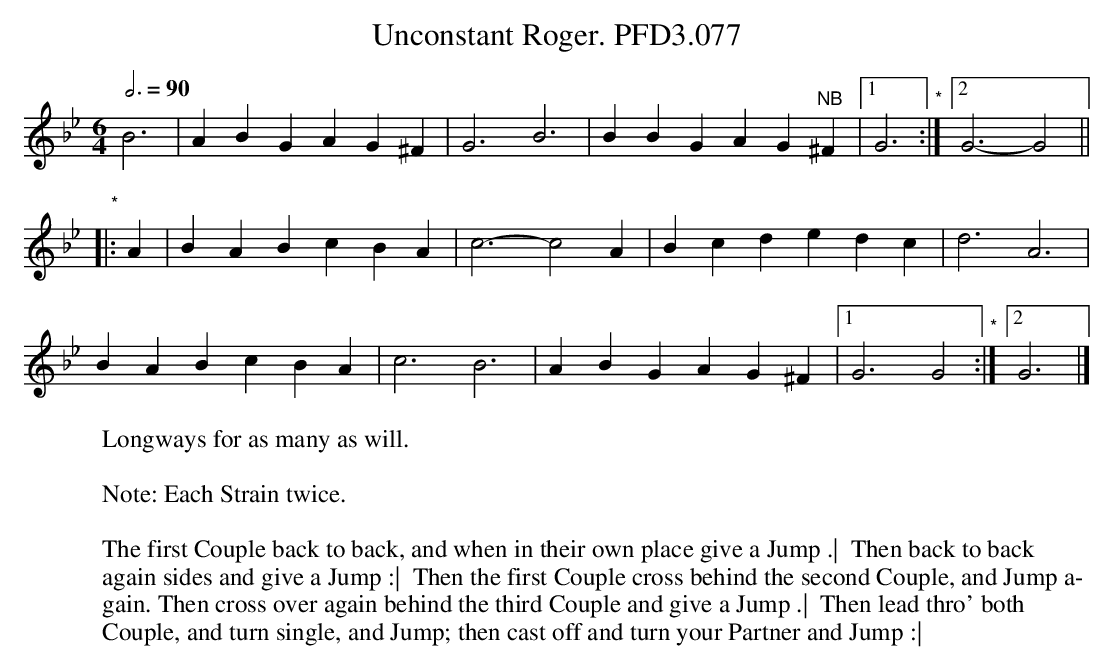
X:1
T:Unconstant Roger. PFD3.077
W:Longways for as many as will.
L:1/4
Q:3/4=90
M:6/4
K:Gm
B3|ABG AG^F|G3B3|BBGAG"NB"^F|1 G3 "*":|2 G3-G2 ||
"*"|: A|BABcBA|c3-c2A|Bcdedc|d3A3|
BABcBA|c3B3|ABGAG^F|1 G3G2 "*" :|2 G3 |]
W:
W: Note: Each Strain twice.
W:
W: The first Couple back to back, and when in their own place give a Jump .|  Then back to back
W: again sides and give a Jump :|  Then the first Couple cross behind the second Couple, and Jump a-
W: gain. Then cross over again behind the third Couple and give a Jump .|  Then lead thro' both
W: Couple, and turn single, and Jump; then cast off and turn your Partner and Jump :|
